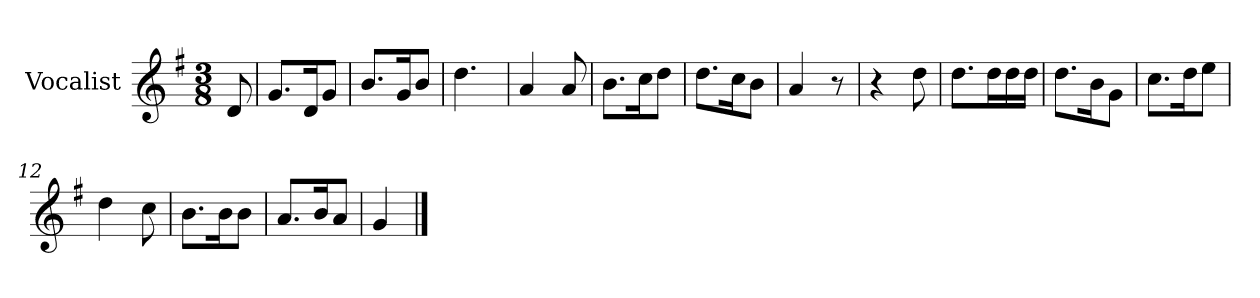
**kern
*part1
*staff1
*I"Vocalist
*k[f#]
*G:
*M3/8
=
8d
=1
8.gL
16dK
8gJ
=2
8.bL
16gK
8bJ
=3
4.dd
=4
4a
8a
=5
8.bL
16ccK
8ddJ
=6
8.ddL
16ccK
8bJ
=7
4a
8r
=8
4r
8dd
=9
8.ddL
16ddL
16dd
16ddJJ
=10
8.ddL
16bK
8gJ
=11
8.ccL
16ddK
8eeJ
=12
4dd
8cc
=13
8.bL
16bK
8bJ
=14
8.aL
16bK
8aJ
=15
4g
==
*-
